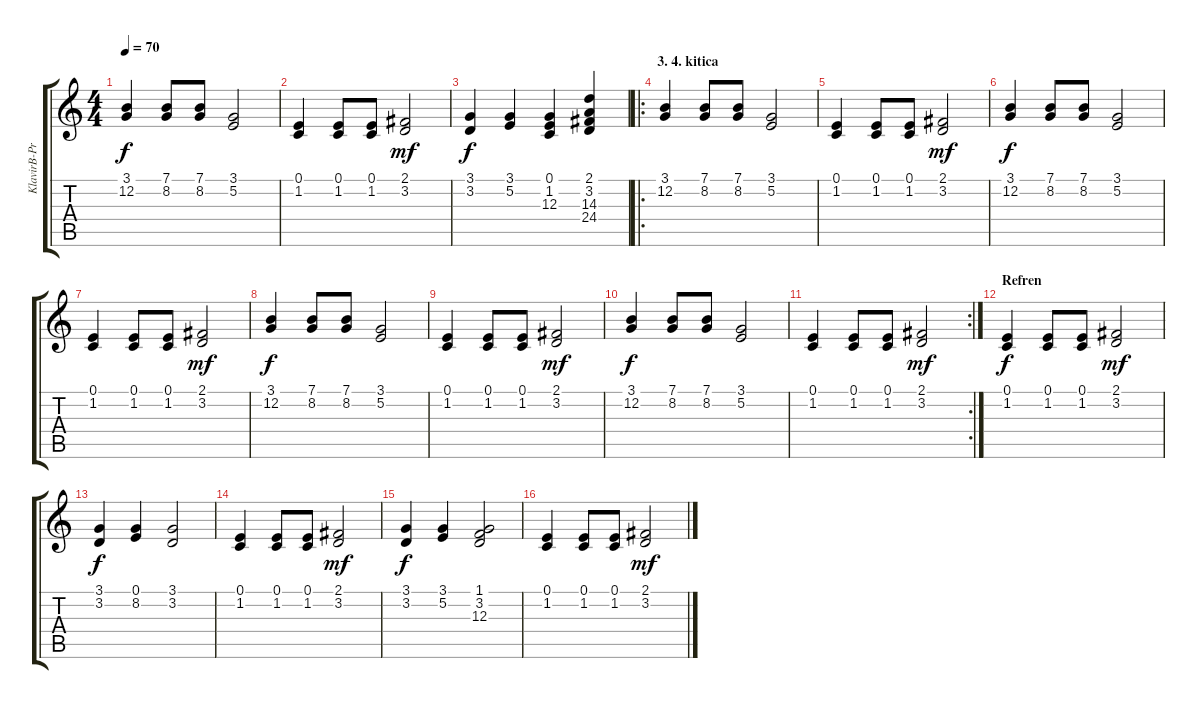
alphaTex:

\track ("KlavirB-Primoz" "KlavirB-Pr") {instrument brightacousticpiano}
\staff {score tabs}
\tuning (E4 B3 G3 D3 A2 E2) {hide}
\ts (4 4)
\tempo 70
\clef g2
\ks c
(3.1 12.2).4{dy f} (7.1 8.2).8 (7.1 8.2).8 (3.1 5.2).2 |
(0.1 1.2).4 (0.1 1.2).8 (0.1 1.2).8 (2.1 3.2).2{dy mf} |
(3.1 3.2).4{dy f} (3.1 5.2).4 (0.1 1.2 12.3).4 (2.1 3.2 14.3 24.4).4 |
\ro
\section ("" "3. 4. kitica")
(3.1 12.2).4 (7.1 8.2).8 (7.1 8.2).8 (3.1 5.2).2 |
(0.1 1.2).4 (0.1 1.2).8 (0.1 1.2).8 (2.1 3.2).2{dy mf} |
(3.1 12.2).4{dy f} (7.1 8.2).8 (7.1 8.2).8 (3.1 5.2).2 |
(0.1 1.2).4 (0.1 1.2).8 (0.1 1.2).8 (2.1 3.2).2{dy mf} |
(3.1 12.2).4{dy f} (7.1 8.2).8 (7.1 8.2).8 (3.1 5.2).2 |
(0.1 1.2).4 (0.1 1.2).8 (0.1 1.2).8 (2.1 3.2).2{dy mf} |
(3.1 12.2).4{dy f} (7.1 8.2).8 (7.1 8.2).8 (3.1 5.2).2 |
\rc 2
(0.1 1.2).4 (0.1 1.2).8 (0.1 1.2).8 (2.1 3.2).2{dy mf} |
\section ("" "Refren")
(0.1 1.2).4{dy f} (0.1 1.2).8 (0.1 1.2).8 (2.1 3.2).2{dy mf} |
(3.1 3.2).4{dy f} (0.1 8.2).4 (3.1 3.2).2 |
(0.1 1.2).4 (0.1 1.2).8 (0.1 1.2).8 (2.1 3.2).2{dy mf} |
(3.1 3.2).4{dy f} (3.1 5.2).4 (1.1 3.2 12.3).2 |
(0.1 1.2).4 (0.1 1.2).8 (0.1 1.2).8 (2.1 3.2).2{dy mf}
